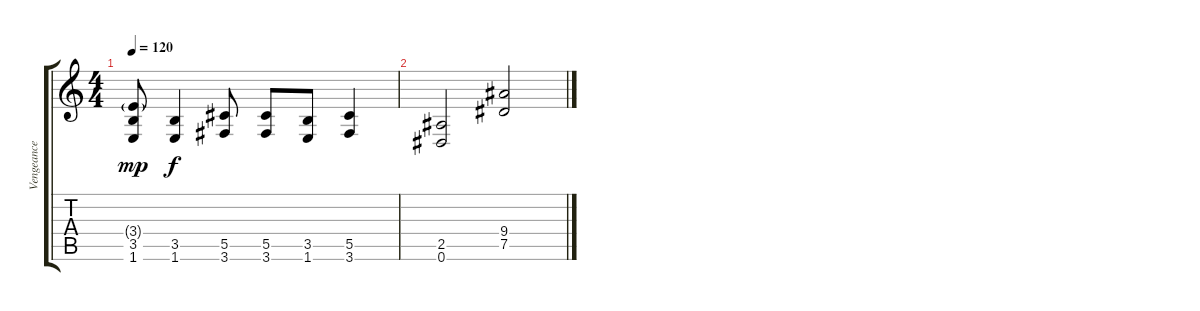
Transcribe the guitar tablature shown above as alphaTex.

\track ("Vengeance" "Vengeance") {instrument distortionguitar}
\staff {score tabs}
\tuning (Eb4 Bb3 Gb3 Db3 Ab2 Eb2) {hide}
\ts (4 4)
\tempo 120
\clef g2
\ks c
(3.4{g} 3.5 1.6).8{dy mp volume 0} (3.5 1.6).4{dy f} (5.5 3.6).8 (5.5 3.6).8 (3.5 1.6).8 (5.5 3.6).4 |
(2.5 0.6).2 (9.4 7.5).2
